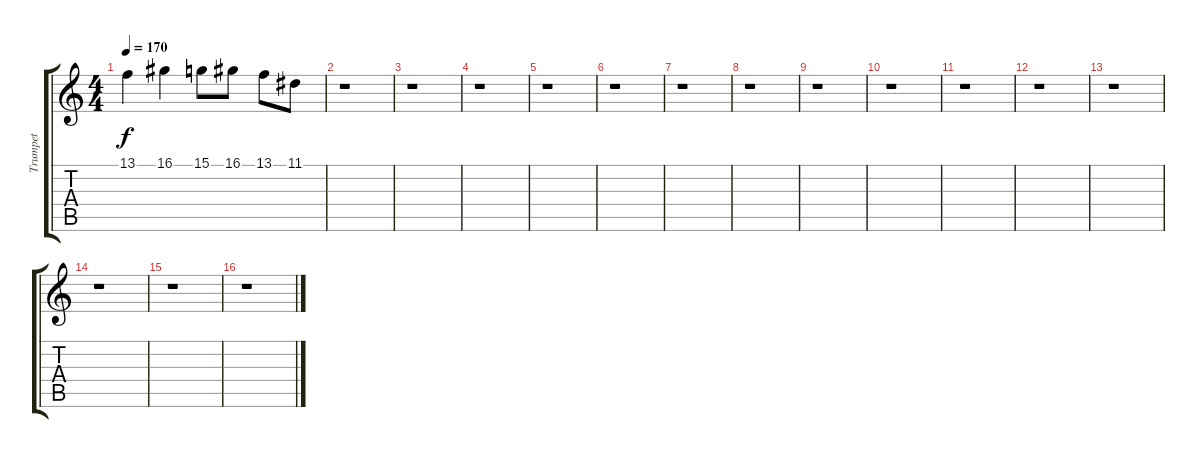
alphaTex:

\track ("Trumpet" "Trumpet") {instrument brasssection}
\staff {score tabs}
\tuning (E4 B3 G3 D3 A2 E2) {hide}
\ts (4 4)
\tempo 170
\clef g2
\ks c
13.1.4{dy f} 16.1.4 15.1.8 16.1.8 13.1.8 11.1.8 |
r.1 |
r.1 |
r.1 |
r.1 |
r.1 |
r.1 |
r.1 |
r.1 |
r.1 |
r.1 |
r.1 |
r.1 |
r.1 |
r.1 |
r.1
